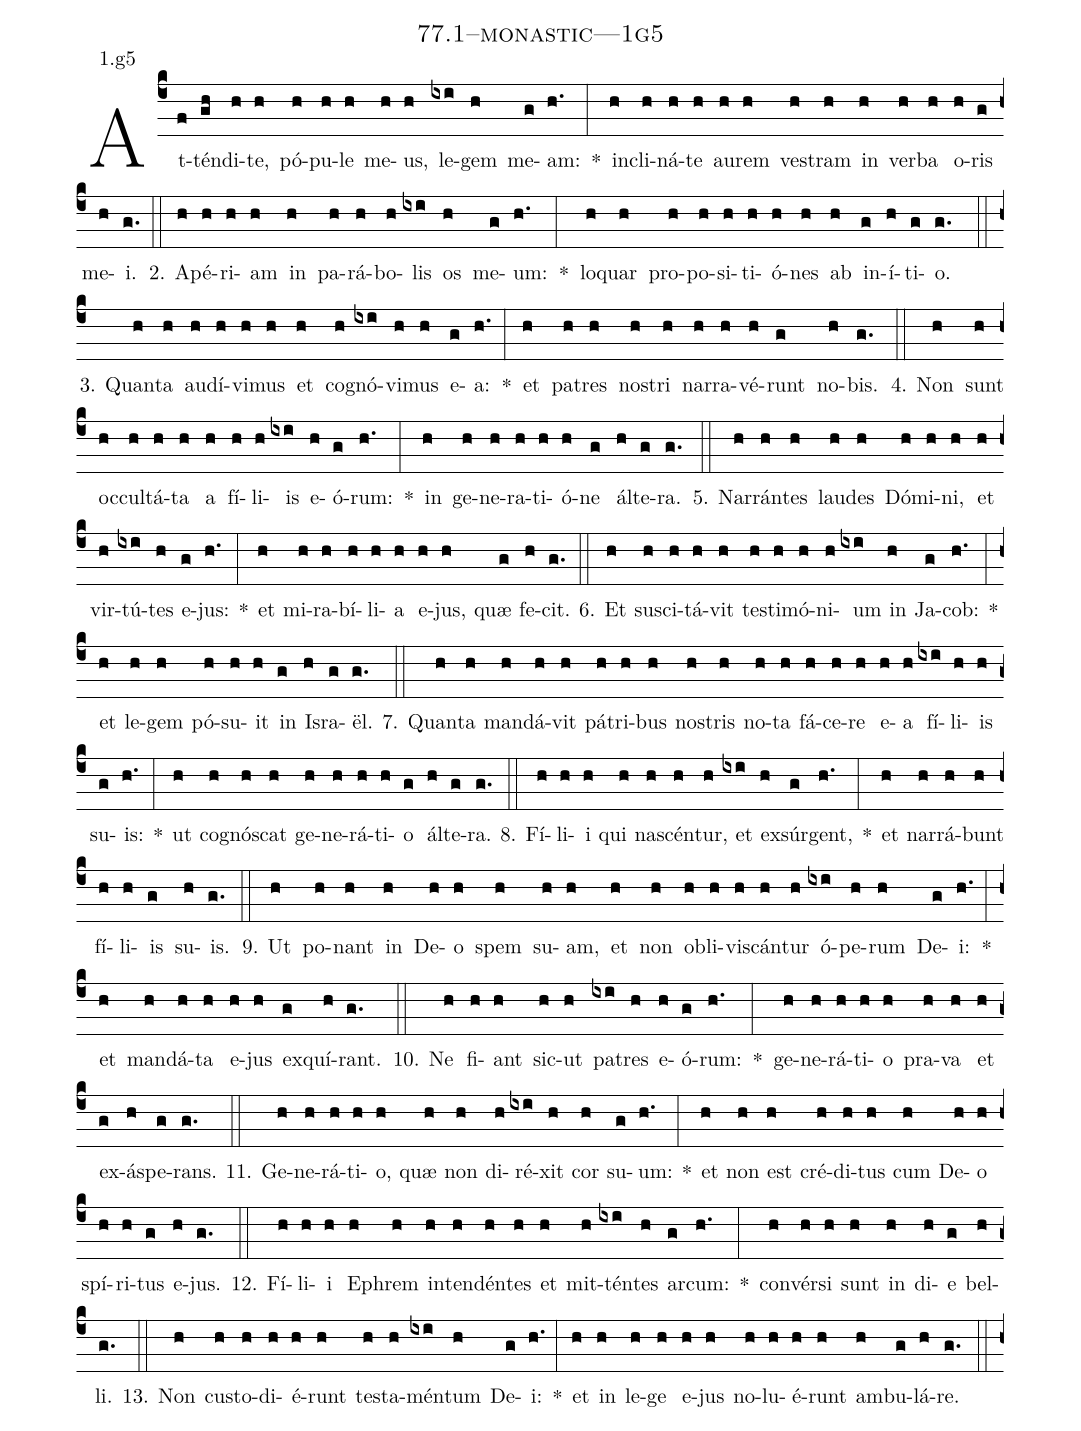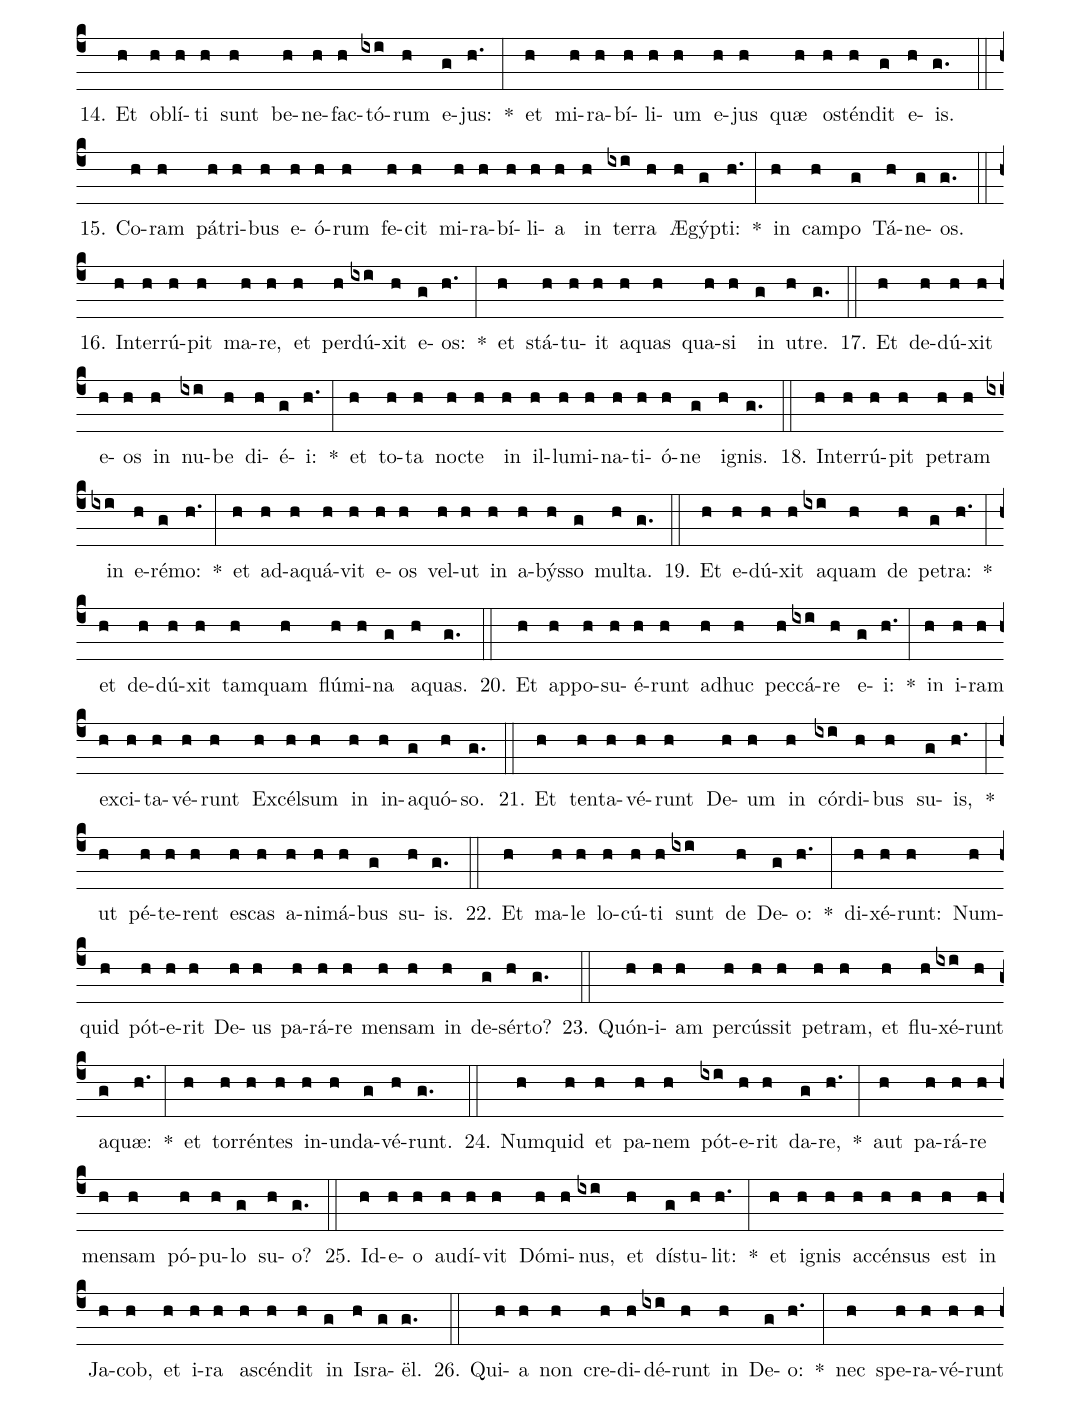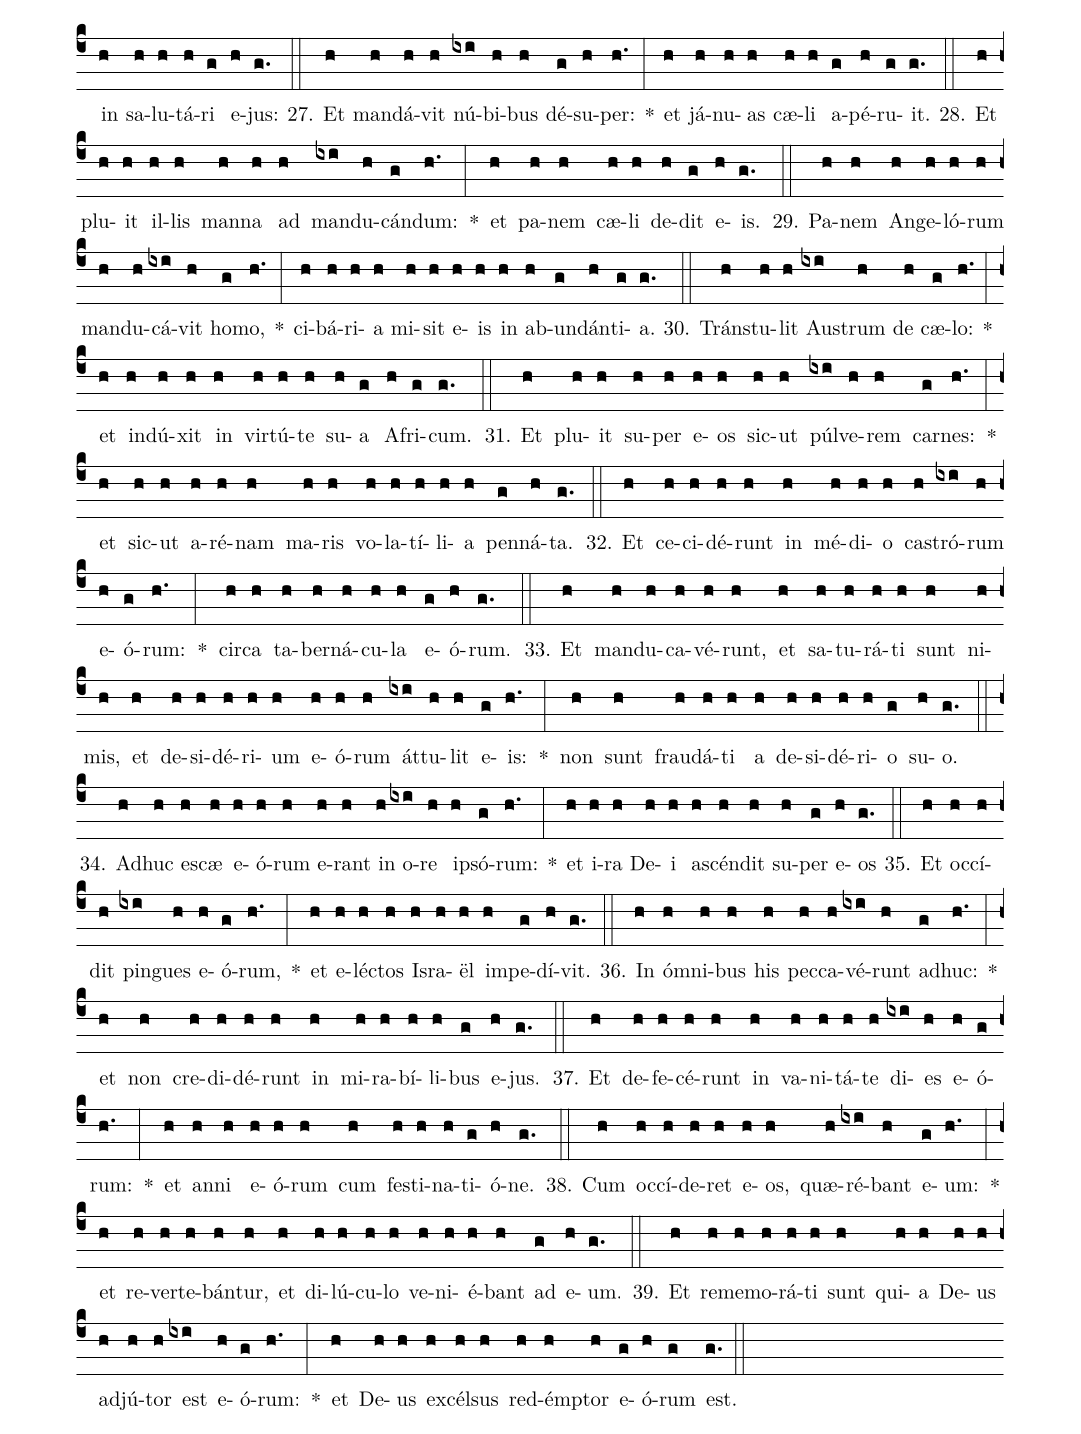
name: 77.1--monastic---1g5;
annotation: 1.g5;
%%
(c4)At(f)tén(gh)di(h)te,(h) pó(h)pu(h)le(h) me(h)us,(h) le(ixi)gem(h) me(g)am:(h.) *(:) in(h)cli(h)ná(h)te(h) au(h)rem(h) ves(h)tram(h) in(h) ver(h)ba(h) o(h)ris(g) me(h)i.(g.) (::)
2. A(h)pé(h)ri(h)am(h) in(h) pa(h)rá(h)bo(h)lis(ixi) os(h) me(g)um:(h.) *(:) lo(h)quar(h) pro(h)po(h)si(h)ti(h)ó(h)nes(h) ab(h) in(g)í(h)ti(g)o.(g.) (::)
3. Quan(h)ta(h) au(h)dí(h)vi(h)mus(h) et(h) co(h)gnó(ixi)vi(h)mus(h) e(g)a:(h.) *(:) et(h) pa(h)tres(h) nos(h)tri(h) nar(h)ra(h)vé(h)runt(g) no(h)bis.(g.) (::)
4. Non(h) sunt(h) oc(h)cul(h)tá(h)ta(h) a(h) fí(h)li(h)is(ixi) e(h)ó(g)rum:(h.) *(:) in(h) ge(h)ne(h)ra(h)ti(h)ó(h)ne(g) ál(h)te(g)ra.(g.) (::)
5. Nar(h)rán(h)tes(h) lau(h)des(h) Dó(h)mi(h)ni,(h) et(h) vir(h)tú(ixi)tes(h) e(g)jus:(h.) *(:) et(h) mi(h)ra(h)bí(h)li(h)a(h) e(h)jus,(h) quæ(g) fe(h)cit.(g.) (::)
6. Et(h) su(h)sci(h)tá(h)vit(h) tes(h)ti(h)mó(h)ni(h)um(ixi) in(h) Ja(g)cob:(h.) *(:) et(h) le(h)gem(h) pó(h)su(h)it(h) in(g) Is(h)ra(g)ël.(g.) (::)
7. Quan(h)ta(h) man(h)dá(h)vit(h) pá(h)tri(h)bus(h) nos(h)tris(h) no(h)ta(h) fá(h)ce(h)re(h) e(h)a(h) fí(ixi)li(h)is(h) su(g)is:(h.) *(:) ut(h) co(h)gnós(h)cat(h) ge(h)ne(h)rá(h)ti(h)o(g) ál(h)te(g)ra.(g.) (::)
8. Fí(h)li(h)i(h) qui(h) na(h)scén(h)tur,(h) et(ixi) ex(h)súr(g)gent,(h.) *(:) et(h) nar(h)rá(h)bunt(h) fí(h)li(h)is(g) su(h)is.(g.) (::)
9. Ut(h) po(h)nant(h) in(h) De(h)o(h) spem(h) su(h)am,(h) et(h) non(h) ob(h)li(h)vis(h)cán(h)tur(h) ó(ixi)pe(h)rum(h) De(g)i:(h.) *(:) et(h) man(h)dá(h)ta(h) e(h)jus(h) ex(g)quí(h)rant.(g.) (::)
10. Ne(h) fi(h)ant(h) sic(h)ut(h) pa(ixi)tres(h) e(h)ó(g)rum:(h.) *(:) ge(h)ne(h)rá(h)ti(h)o(h) pra(h)va(h) et(h) ex(g)ás(h)pe(g)rans.(g.) (::)
11. Ge(h)ne(h)rá(h)ti(h)o,(h) quæ(h) non(h) di(h)ré(ixi)xit(h) cor(h) su(g)um:(h.) *(:) et(h) non(h) est(h) cré(h)di(h)tus(h) cum(h) De(h)o(h) spí(h)ri(h)tus(g) e(h)jus.(g.) (::)
12. Fí(h)li(h)i(h) E(h)phrem(h) in(h)ten(h)dén(h)tes(h) et(h) mit(h)tén(ixi)tes(h) ar(g)cum:(h.) *(:) con(h)vér(h)si(h) sunt(h) in(h) di(h)e(g) bel(h)li.(g.) (::)
13. Non(h) cus(h)to(h)di(h)é(h)runt(h) tes(h)ta(h)mén(ixi)tum(h) De(g)i:(h.) *(:) et(h) in(h) le(h)ge(h) e(h)jus(h) no(h)lu(h)é(h)runt(h) am(h)bu(g)lá(h)re.(g.) (::)
14. Et(h) ob(h)lí(h)ti(h) sunt(h) be(h)ne(h)fac(h)tó(ixi)rum(h) e(g)jus:(h.) *(:) et(h) mi(h)ra(h)bí(h)li(h)um(h) e(h)jus(h) quæ(h) os(h)tén(h)dit(g) e(h)is.(g.) (::)
15. Co(h)ram(h) pá(h)tri(h)bus(h) e(h)ó(h)rum(h) fe(h)cit(h) mi(h)ra(h)bí(h)li(h)a(h) in(h) ter(ixi)ra(h) Æ(h)gýp(g)ti:(h.) *(:) in(h) cam(h)po(g) Tá(h)ne(g)os.(g.) (::)
16. In(h)ter(h)rú(h)pit(h) ma(h)re,(h) et(h) per(h)dú(ixi)xit(h) e(g)os:(h.) *(:) et(h) stá(h)tu(h)it(h) a(h)quas(h) qua(h)si(h) in(g) u(h)tre.(g.) (::)
17. Et(h) de(h)dú(h)xit(h) e(h)os(h) in(h) nu(ixi)be(h) di(h)é(g)i:(h.) *(:) et(h) to(h)ta(h) noc(h)te(h) in(h) il(h)lu(h)mi(h)na(h)ti(h)ó(h)ne(g) i(h)gnis.(g.) (::)
18. In(h)ter(h)rú(h)pit(h) pe(h)tram(h) in(ixi) e(h)ré(g)mo:(h.) *(:) et(h) ad(h)a(h)quá(h)vit(h) e(h)os(h) vel(h)ut(h) in(h) a(h)býs(h)so(g) mul(h)ta.(g.) (::)
19. Et(h) e(h)dú(h)xit(h) a(ixi)quam(h) de(h) pe(g)tra:(h.) *(:) et(h) de(h)dú(h)xit(h) tam(h)quam(h) flú(h)mi(h)na(g) a(h)quas.(g.) (::)
20. Et(h) ap(h)po(h)su(h)é(h)runt(h) ad(h)huc(h) pec(h)cá(ixi)re(h) e(g)i:(h.) *(:) in(h) i(h)ram(h) ex(h)ci(h)ta(h)vé(h)runt(h) Ex(h)cél(h)sum(h) in(h) in(h)a(g)quó(h)so.(g.) (::)
21. Et(h) ten(h)ta(h)vé(h)runt(h) De(h)um(h) in(h) cór(ixi)di(h)bus(h) su(g)is,(h.) *(:) ut(h) pé(h)te(h)rent(h) es(h)cas(h) a(h)ni(h)má(h)bus(g) su(h)is.(g.) (::)
22. Et(h) ma(h)le(h) lo(h)cú(h)ti(h) sunt(ixi) de(h) De(g)o:(h.) *(:) di(h)xé(h)runt:(h) Num(h)quid(h) pót(h)e(h)rit(h) De(h)us(h) pa(h)rá(h)re(h) men(h)sam(h) in(h) de(g)sér(h)to?(g.) (::)
23. Quón(h)i(h)am(h) per(h)cús(h)sit(h) pe(h)tram,(h) et(h) flu(h)xé(ixi)runt(h) a(g)quæ:(h.) *(:) et(h) tor(h)rén(h)tes(h) in(h)un(h)da(g)vé(h)runt.(g.) (::)
24. Num(h)quid(h) et(h) pa(h)nem(h) pót(ixi)e(h)rit(h) da(g)re,(h.) *(:) aut(h) pa(h)rá(h)re(h) men(h)sam(h) pó(h)pu(h)lo(g) su(h)o?(g.) (::)
25. Id(h)e(h)o(h) au(h)dí(h)vit(h) Dó(h)mi(h)nus,(ixi) et(h) dís(g)tu(h)lit:(h.) *(:) et(h) i(h)gnis(h) ac(h)cén(h)sus(h) est(h) in(h) Ja(h)cob,(h) et(h) i(h)ra(h) a(h)scén(h)dit(h) in(g) Is(h)ra(g)ël.(g.) (::)
26. Qui(h)a(h) non(h) cre(h)di(h)dé(ixi)runt(h) in(h) De(g)o:(h.) *(:) nec(h) spe(h)ra(h)vé(h)runt(h) in(h) sa(h)lu(h)tá(h)ri(g) e(h)jus:(g.) (::)
27. Et(h) man(h)dá(h)vit(h) nú(ixi)bi(h)bus(h) dé(g)su(h)per:(h.) *(:) et(h) já(h)nu(h)as(h) cæ(h)li(h) a(g)pé(h)ru(g)it.(g.) (::)
28. Et(h) plu(h)it(h) il(h)lis(h) man(h)na(h) ad(h) man(ixi)du(h)cán(g)dum:(h.) *(:) et(h) pa(h)nem(h) cæ(h)li(h) de(h)dit(g) e(h)is.(g.) (::)
29. Pa(h)nem(h) An(h)ge(h)ló(h)rum(h) man(h)du(h)cá(ixi)vit(h) ho(g)mo,(h.) *(:) ci(h)bá(h)ri(h)a(h) mi(h)sit(h) e(h)is(h) in(h) ab(h)un(g)dán(h)ti(g)a.(g.) (::)
30. Tráns(h)tu(h)lit(h) Aus(ixi)trum(h) de(h) cæ(g)lo:(h.) *(:) et(h) in(h)dú(h)xit(h) in(h) vir(h)tú(h)te(h) su(h)a(g) A(h)fri(g)cum.(g.) (::)
31. Et(h) plu(h)it(h) su(h)per(h) e(h)os(h) sic(h)ut(h) púl(ixi)ve(h)rem(h) car(g)nes:(h.) *(:) et(h) sic(h)ut(h) a(h)ré(h)nam(h) ma(h)ris(h) vo(h)la(h)tí(h)li(h)a(h) pen(g)ná(h)ta.(g.) (::)
32. Et(h) ce(h)ci(h)dé(h)runt(h) in(h) mé(h)di(h)o(h) cas(h)tró(ixi)rum(h) e(h)ó(g)rum:(h.) *(:) cir(h)ca(h) ta(h)ber(h)ná(h)cu(h)la(h) e(g)ó(h)rum.(g.) (::)
33. Et(h) man(h)du(h)ca(h)vé(h)runt,(h) et(h) sa(h)tu(h)rá(h)ti(h) sunt(h) ni(h)mis,(h) et(h) de(h)si(h)dé(h)ri(h)um(h) e(h)ó(h)rum(h) át(ixi)tu(h)lit(h) e(g)is:(h.) *(:) non(h) sunt(h) frau(h)dá(h)ti(h) a(h) de(h)si(h)dé(h)ri(h)o(g) su(h)o.(g.) (::)
34. Ad(h)huc(h) e(h)scæ(h) e(h)ó(h)rum(h) e(h)rant(h) in(h) o(ixi)re(h) ip(h)só(g)rum:(h.) *(:) et(h) i(h)ra(h) De(h)i(h) a(h)scén(h)dit(h) su(h)per(g) e(h)os(g.) (::)
35. Et(h) oc(h)cí(h)dit(h) pin(ixi)gues(h) e(h)ó(g)rum,(h.) *(:) et(h) e(h)léc(h)tos(h) Is(h)ra(h)ël(h) im(h)pe(g)dí(h)vit.(g.) (::)
36. In(h) óm(h)ni(h)bus(h) his(h) pec(h)ca(h)vé(ixi)runt(h) ad(g)huc:(h.) *(:) et(h) non(h) cre(h)di(h)dé(h)runt(h) in(h) mi(h)ra(h)bí(h)li(h)bus(g) e(h)jus.(g.) (::)
37. Et(h) de(h)fe(h)cé(h)runt(h) in(h) va(h)ni(h)tá(h)te(h) di(ixi)es(h) e(h)ó(g)rum:(h.) *(:) et(h) an(h)ni(h) e(h)ó(h)rum(h) cum(h) fes(h)ti(h)na(h)ti(g)ó(h)ne.(g.) (::)
38. Cum(h) oc(h)cí(h)de(h)ret(h) e(h)os,(h) quæ(h)ré(ixi)bant(h) e(g)um:(h.) *(:) et(h) re(h)ver(h)te(h)bán(h)tur,(h) et(h) di(h)lú(h)cu(h)lo(h) ve(h)ni(h)é(h)bant(h) ad(g) e(h)um.(g.) (::)
39. Et(h) re(h)me(h)mo(h)rá(h)ti(h) sunt(h) qui(h)a(h) De(h)us(h) ad(h)jú(h)tor(h) est(ixi) e(h)ó(g)rum:(h.) *(:) et(h) De(h)us(h) ex(h)cél(h)sus(h) red(h)émp(h)tor(h) e(g)ó(h)rum(g) est.(g.) (::)
